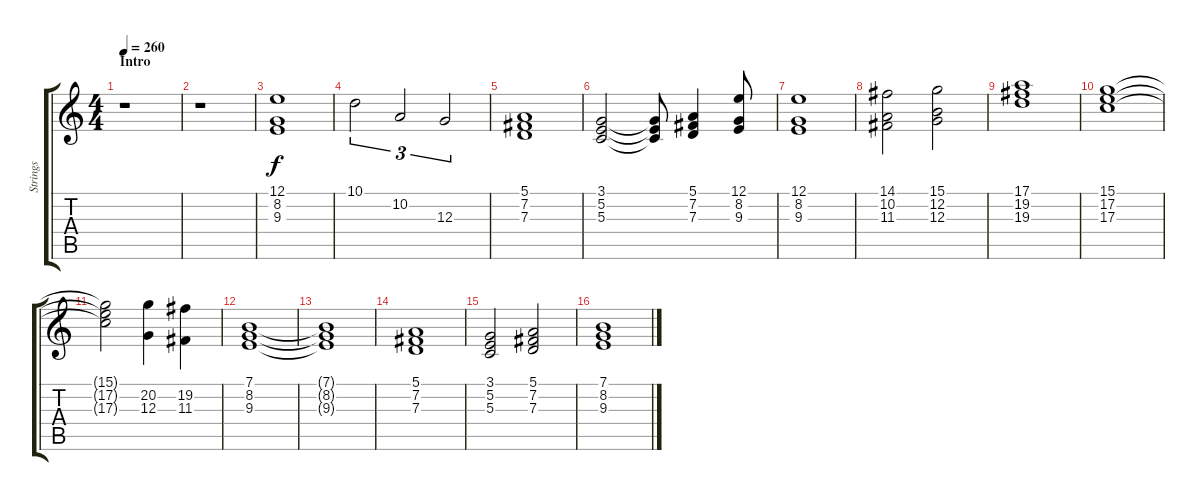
\track ("Strings" "Strings") {instrument stringensemble1}
\staff {score tabs}
\tuning (E4 B3 G3 D3 A2 E2) {hide}
\ts (4 4)
\section ("" "Intro")
\tempo 260
\clef g2
\ks c
r.1{dy f instrument stringensemble1} |
r.1 |
(12.1 8.2 9.3).1 |
10.1.2{tu (3 2)} 10.2.2{tu (3 2)} 12.3.2{tu (3 2)} |
(5.1 7.2 7.3).1 |
(3.1 5.2 5.3).2 (3.1{t} 5.2{t} 5.3{t}).8 (5.1 7.2 7.3).4 (12.1 8.2 9.3).8 |
(12.1 8.2 9.3).1 |
(14.1 10.2 11.3).2 (15.1 12.2 12.3).2 |
(17.1 19.2 19.3).1 |
(15.1 17.2 17.3).1 |
(15.1{t} 17.2{t} 17.3{t}).2 (20.2 12.3).4 (19.2 11.3).4 |
(7.1 8.2 9.3).1 |
(7.1{t} 8.2{t} 9.3{t}).1 |
(5.1 7.2 7.3).1 |
(3.1 5.2 5.3).2 (5.1 7.2 7.3).2 |
(7.1 8.2 9.3).1
